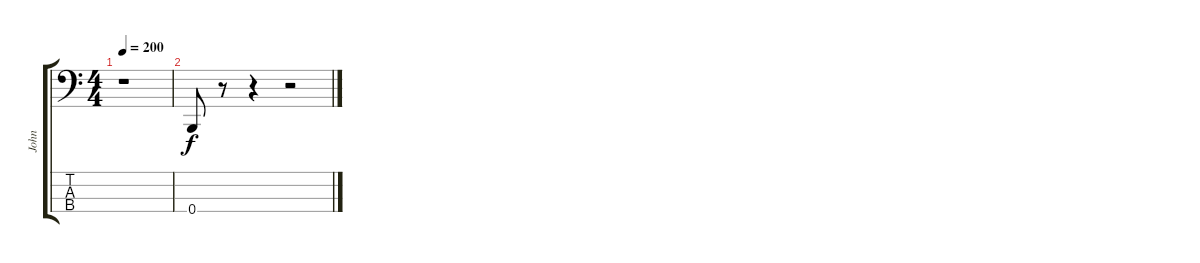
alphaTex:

\track ("John" "John") {instrument electricbasspick}
\staff {score tabs}
\tuning (E2 B1 Gb1 B0) {hide}
\ts (4 4)
\tempo 200
\clef f4
\ks c
r.1{dy f} |
0.4.8 r.8 r.4 r.2
